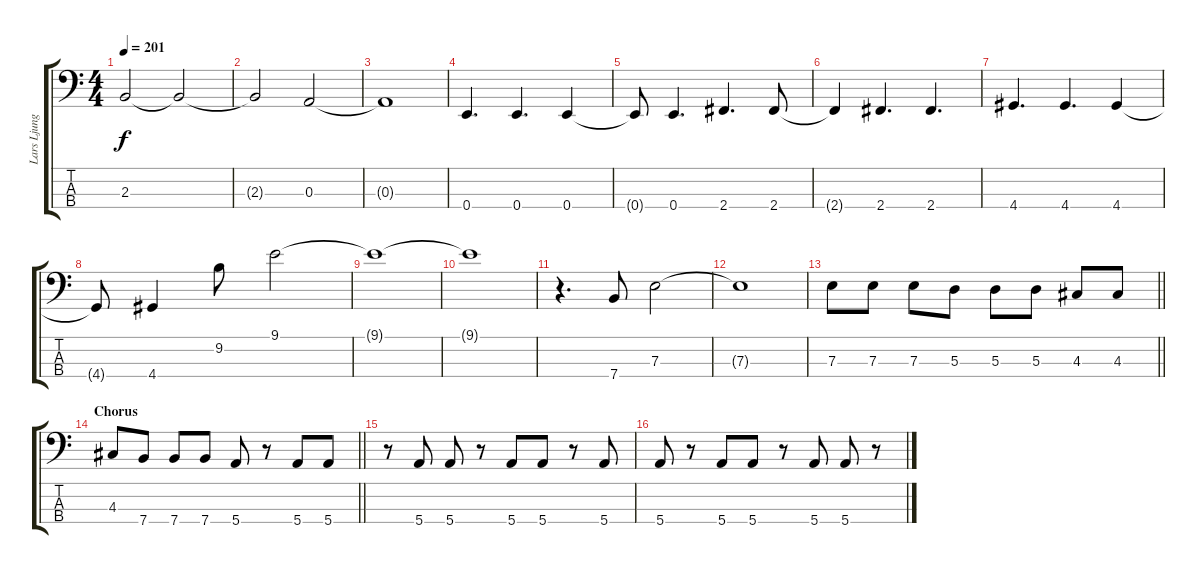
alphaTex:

\track ("Lars Ljungberg" "Lars Ljung") {instrument electricbasspick}
\staff {score tabs}
\tuning (G2 D2 A1 E1) {hide}
\ts (4 4)
\tempo 201
\clef f4
\ks c
2.3.2{dy f} 2.3{t}.2 |
2.3{t}.2 0.3.2 |
0.3{t}.1 |
0.4.4{d} 0.4.4{d} 0.4.4 |
0.4{t}.8 0.4.4{d} 2.4.4{d} 2.4.8 |
2.4{t}.4 2.4.4{d} 2.4.4{d} |
4.4.4{d} 4.4.4{d} 4.4.4 |
4.4{t}.8 4.4.4 9.2.8 9.1.2 |
9.1{t}.1 |
9.1{t}.1 |
r.4{d} 7.4.8 7.3.2 |
7.3{t}.1 |
\barLineRight lightlight
7.3.8 7.3.8 7.3.8 5.3.8 5.3.8 5.3.8 4.3.8 4.3.8 |
\section ("" "Chorus")
\barLineRight lightlight
4.3.8 7.4.8 7.4.8 7.4.8 5.4.8 r.8 5.4.8 5.4.8 |
r.8 5.4.8 5.4.8 r.8 5.4.8 5.4.8 r.8 5.4.8 |
5.4.8 r.8 5.4.8 5.4.8 r.8 5.4.8 5.4.8 r.8
